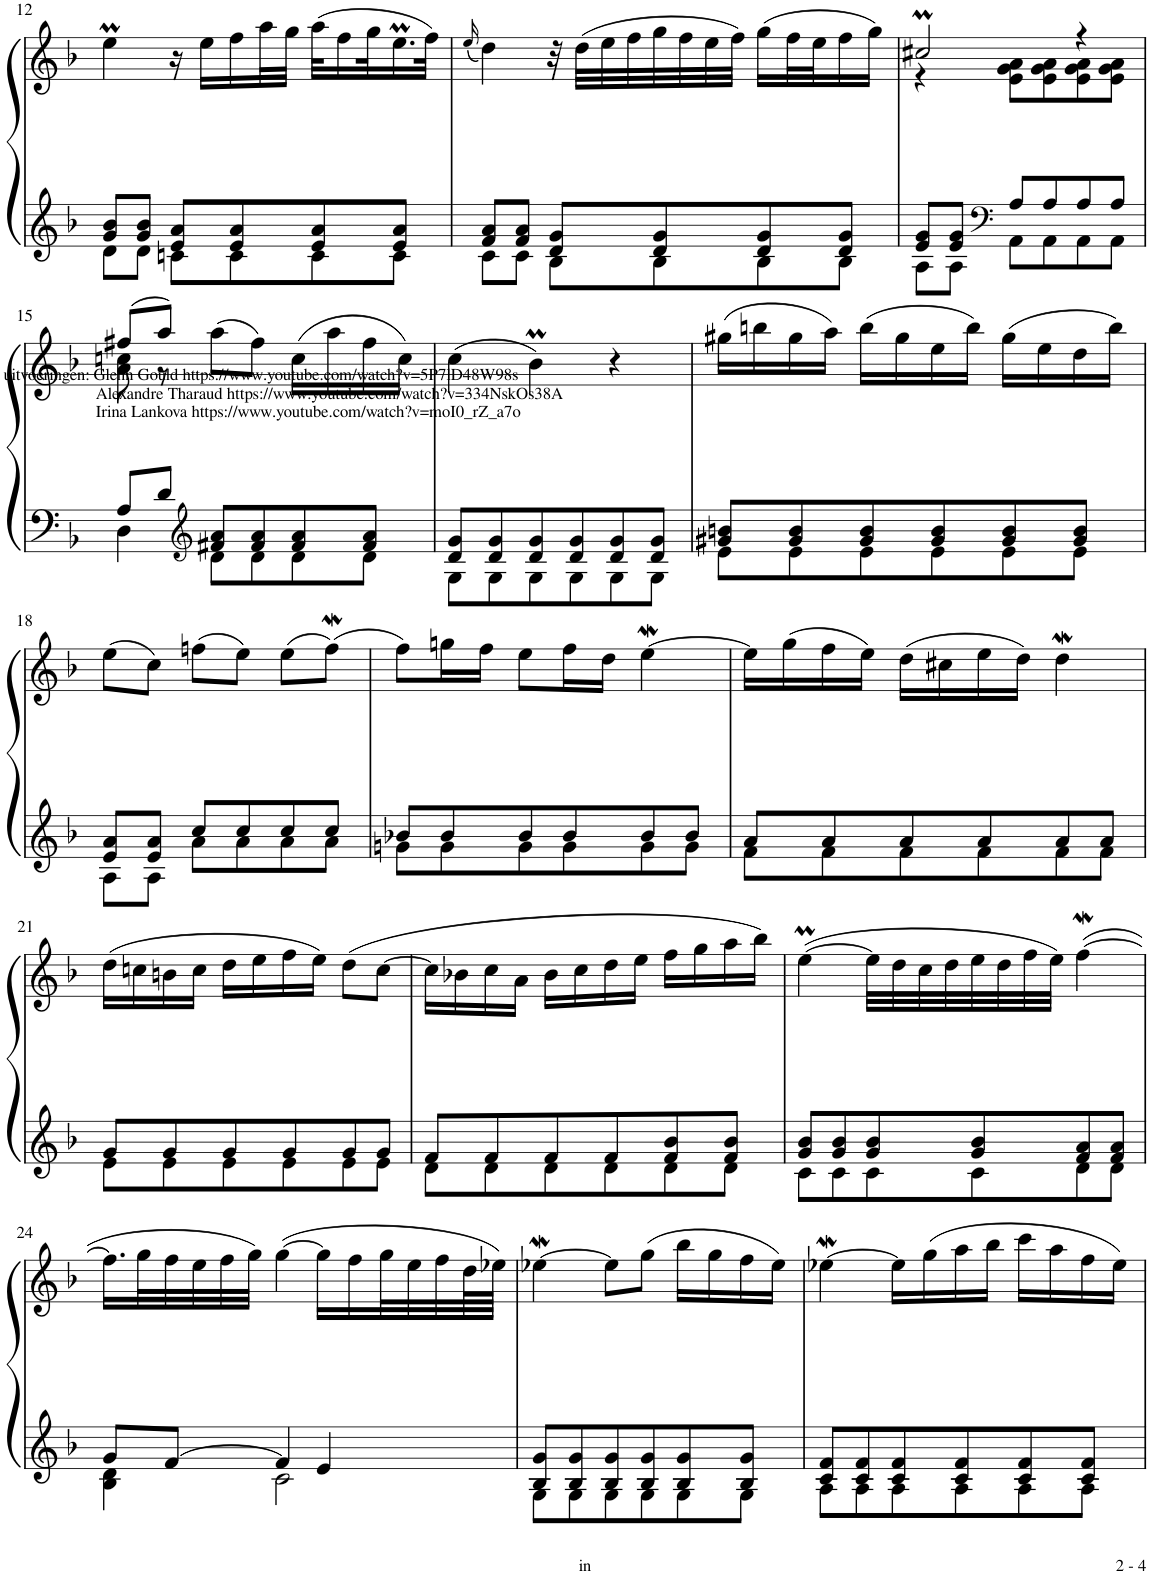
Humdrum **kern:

**kern	**kern
*part1	*part1
*staff2	*staff1
*I"Piano	*
*I'Pno	*
!!LO:PB:g=z
*clefG2	*clefG2
*k[b-]	*k[b-]
*M3/4	*M3/4
=12	=12
*^	*
!LO:TX:a:t=uitvoeringen&colon; Glenn Gould https&colon;//www.youtube.com/watch?v=5P7lD48W98s	!	!
!LO:TX:a:t=Alexandre Tharaud https&colon;//www.youtube.com/watch?v=334NskOs38A	!	!
!LO:TX:a:t=Irina Lankova https&colon;//www.youtube.com/watch?v=moI0_rZ_a7o	!	!
8g/ 8b-/L	8d\L	4eem\
8g/ 8b-/J	8d\J	.
8e/ 8a/L	8cn\L	16r
.	.	16ee\LL
8e/ 8a/	8c\	16ff\
.	.	32aa\L
.	.	32gg\JJJ
8e/ 8a/	8c\	(32aa\KLL
.	.	16ff\
.	.	32gg\K
8e/ 8a/J	8c\J	16.eem\
.	.	32ff\JJk)
=13	=13	=13
.	.	(16qee/
8f/ 8a/L	8c\L	4dd\)
8f/ 8a/J	8c\J	.
8d/ 8g/L	8B-\L	32r
.	.	(32dd\LLL
.	.	32ee\
.	.	32ff\
8d/ 8g/	8B-\	32gg\
.	.	32ff\
.	.	32ee\
.	.	32ff\JJJ)
8d/ 8g/	8B-\	(16gg\LL
.	.	32ff\L
.	.	32ee\J
8d/ 8g/J	8B-\J	16ff\
.	.	16gg\JJ)
=14	=14	=14
*	*	*^
8e/ 8g/L	8A\L	2cc#Xm/	4r
8e/ 8g/J	8A\J	.	.
*clefF4	*	*	*
8A/L	8AA\L	.	8e\ 8g\ 8a\L
8A/	8AA\	.	8e\ 8g\ 8a\
8A/	8AA\	4r	8e\ 8g\ 8a\
8A/J	8AA\J	.	8e\ 8g\ 8a\J
!!LO:LB:g=z	!!
=15	=15	=15	=15
8A/L	4D\	(8ff#X/L	8a\ 8ccn\
8d/J	.	8aa/J)	8r
*clefG2	*	*	*
8f#X/ 8a/L	8d\L	(8aa\L	2ryy
8f#/ 8a/	8d\	8ff#\J)	.
8f#/ 8a/	8d\	(16cc\LL	.
.	.	16aa\	.
8f#/ 8a/J	8d\J	16ff#\	.
.	.	16cc\JJ)	.
*	*	*v	*v
=16	=16	=16
8d/ 8g/L	8G\L	(4cc\
8d/ 8g/	8G\	.
8d/ 8g/	8G\	4b-M\)
8d/ 8g/	8G\	.
8d/ 8g/	8G\	4r
8d/ 8g/J	8G\J	.
=17	=17	=17
8g#X/ 8bn/L	8e\L	(16gg#X\LL
.	.	16bbn\
8g#/ 8b/	8e\	16gg#\
.	.	16aa\JJ)
8g#/ 8b/	8e\	(16bb\LL
.	.	16gg#\
8g#/ 8b/	8e\	16ee\
.	.	16bb\JJ)
8g#/ 8b/	8e\	(16gg#\LL
.	.	16ee\
8g#/ 8b/J	8e\J	16dd\
.	.	16bb\JJ)
!!LO:LB:g=z
=18	=18	=18
8e/ 8a/L	8A\L	(8ee\L
8e/ 8a/J	8A\J	8cc\J)
8cc/L	8a\L	(8ffn\L
8cc/	8a\	8ee\J)
8cc/	8a\	(8ee\L
8cc/J	8a\J	(8ffw\J)
=19	=19	=19
8b-X/L	8gn\L	8ff\L)
8b-/	8g\	16ggn\L
.	.	16ff\JJ
8b-/	8g\	8ee\L
8b-/	8g\	16ff\L
.	.	16dd\JJ
8b-/	8g\	[4eeW\
8b-/J	8g\J	.
=20	=20	=20
8a/L	8f\L	16ee\LL]
.	.	(16gg\
8a/	8f\	16ff\
.	.	16ee\JJ)
8a/	8f\	(16dd\LL
.	.	16cc#X\
8a/	8f\	16ee\
.	.	16dd\JJ)
8a/	8f\	4ddW\
8a/J	8f\J	.
!!LO:LB:g=z
=21	=21	=21
8g/L	8e\L	(16dd\LL
.	.	16ccn\
8g/	8e\	16bn\
.	.	16cc\JJ
8g/	8e\	16dd\LL
.	.	16ee\
8g/	8e\	16ff\
.	.	16ee\JJ)
8g/	8e\	(8dd\L
8g/J	8e\J	[8cc\J
=22	=22	=22
8f/L	8d\L	16cc\LL]
.	.	16b-X\
8f/	8d\	16cc\
.	.	16a\JJ
8f/	8d\	16b-\LL
.	.	16cc\
8f/	8d\	16dd\
.	.	16ee\JJ
8f/ 8b-/	8d\	16ff\LL
.	.	16gg\
8f/ 8b-/J	8d\J	16aa\
.	.	16bb-\JJ)
=23	=23	=23
8g/ 8b-/L	8c\L	([4eem\
8g/ 8b-/	8c\	.
8g/ 8b-/	8c\	32ee\LLL]
.	.	32dd\
.	.	32cc\
.	.	32dd\
8g/ 8b-/	8c\	32ee\
.	.	32dd\
.	.	32ff\
.	.	32ee\JJJ)
8f/ 8a/	8d\	([4ffw\
8f/ 8a/J	8d\J	.
!!LO:LB:g=z
=24	=24	=24
8g/L	4B-\ 4d\	16.ff\LL]
.	.	32gg\L
[8f/J	.	32ff\
.	.	32ee\
.	.	32ff\
.	.	32gg\JJJ)
4f/]	2c\	([4gg\
4e/	.	16gg\LL]
.	.	16ff\
.	.	32gg\L
.	.	32ee\
.	.	32ff\
.	.	64dd\L
.	.	64ee-X\JJJJ)
=25	=25	=25
8B-/ 8g/L	8G\L	[4ee-Xw\
8B-/ 8g/	8G\	.
8B-/ 8g/	8G\	8ee-\L]
8B-/ 8g/	8G\	(8gg\J
8B-/ 8g/	8G\	16bb-\LL
.	.	16gg\
8B-/ 8g/J	8G\J	16ff\
.	.	16ee-\JJ)
=26	=26	=26
8c/ 8f/L	8A\L	[4ee-Xw\
8c/ 8f/	8A\	.
8c/ 8f/	8A\	16ee-\LL]
.	.	(16gg\
8c/ 8f/	8A\	16aa\
.	.	16bb-\JJ
8c/ 8f/	8A\	16ccc\LL
.	.	16aa\
8c/ 8f/J	8A\J	16ff\
.	.	16ee-\JJ)
*v	*v	*
=	=
*-	*-
